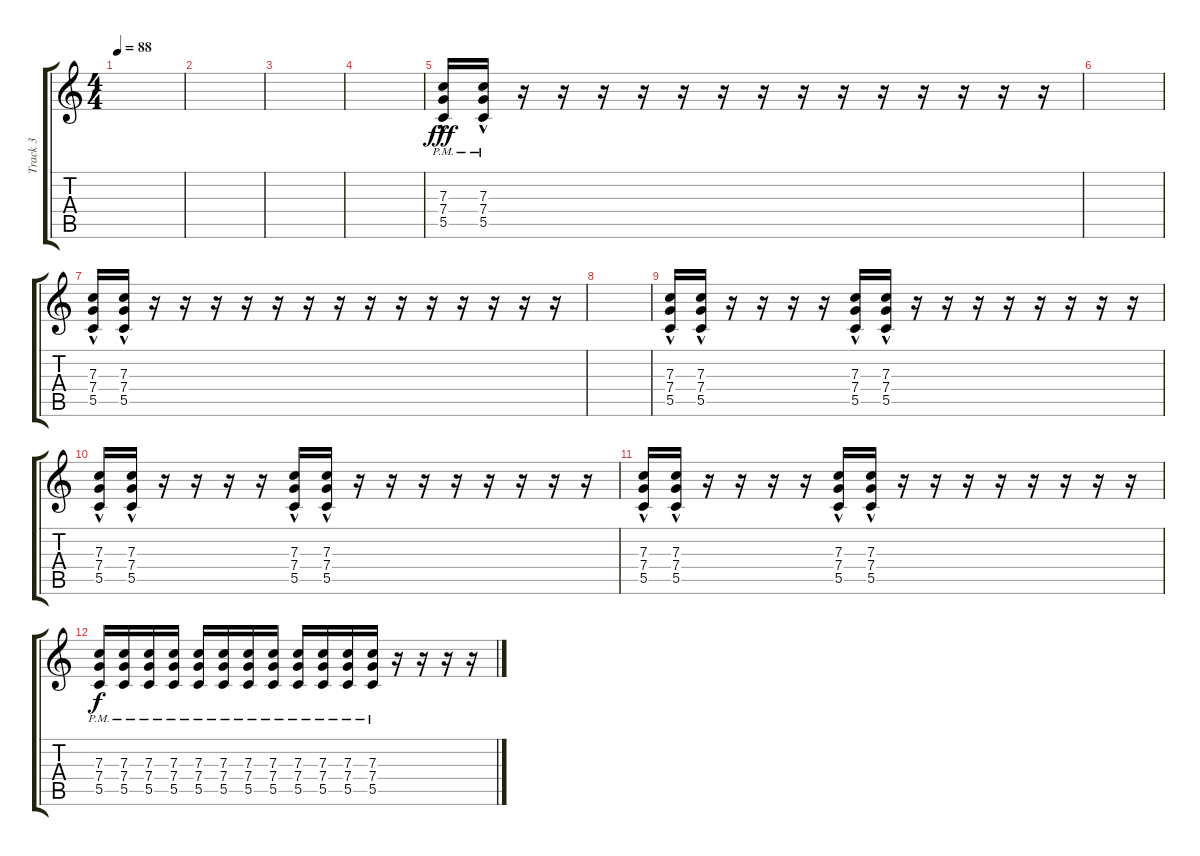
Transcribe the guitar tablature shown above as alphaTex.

\track ("Track 3" "Track 3") {instrument distortionguitar}
\staff {score tabs}
\tuning (D4 A3 F3 C3 G2 C2) {hide}
\ts (4 4)
\tempo 88
\clef g2
\ks c
|
|
|
|
(7.3{hac pm} 7.4{hac pm} 5.5{hac pm}).16{dy fff} (7.3{hac pm} 7.4{hac pm} 5.5{hac pm}).16 r.16 r.16 r.16 r.16 r.16 r.16 r.16 r.16 r.16 r.16 r.16 r.16 r.16 r.16 |
|
(7.3{hac} 7.4{hac} 5.5{hac}).16 (7.3{hac} 7.4{hac} 5.5{hac}).16 r.16 r.16 r.16 r.16 r.16 r.16 r.16 r.16 r.16 r.16 r.16 r.16 r.16 r.16 |
|
(7.3{hac} 7.4{hac} 5.5{hac}).16 (7.3{hac} 7.4{hac} 5.5{hac}).16 r.16 r.16 r.16 r.16 (7.3{hac} 7.4{hac} 5.5{hac}).16 (7.3{hac} 7.4{hac} 5.5{hac}).16 r.16 r.16 r.16 r.16 r.16 r.16 r.16 r.16 |
(7.3{hac} 7.4{hac} 5.5{hac}).16 (7.3{hac} 7.4{hac} 5.5{hac}).16 r.16 r.16 r.16 r.16 (7.3{hac} 7.4{hac} 5.5{hac}).16 (7.3{hac} 7.4{hac} 5.5{hac}).16 r.16 r.16 r.16 r.16 r.16 r.16 r.16 r.16 |
(7.3{hac} 7.4{hac} 5.5{hac}).16 (7.3{hac} 7.4{hac} 5.5{hac}).16 r.16 r.16 r.16 r.16 (7.3{hac} 7.4{hac} 5.5{hac}).16 (7.3{hac} 7.4{hac} 5.5{hac}).16 r.16 r.16 r.16 r.16 r.16 r.16 r.16 r.16 |
(7.3{pm} 7.4{pm} 5.5{pm}).16{dy f volume 7} (7.3{pm} 7.4{pm} 5.5{pm}).16 (7.3{pm} 7.4{pm} 5.5{pm}).16 (7.3{pm} 7.4{pm} 5.5{pm}).16 (7.3{pm} 7.4{pm} 5.5{pm}).16 (7.3{pm} 7.4{pm} 5.5{pm}).16 (7.3{pm} 7.4{pm} 5.5{pm}).16 (7.3{pm} 7.4{pm} 5.5{pm}).16 (7.3{pm} 7.4{pm} 5.5{pm}).16 (7.3{pm} 7.4{pm} 5.5{pm}).16 (7.3{pm} 7.4{pm} 5.5{pm}).16 (7.3{pm} 7.4{pm} 5.5{pm}).16 r.16 r.16 r.16 r.16
